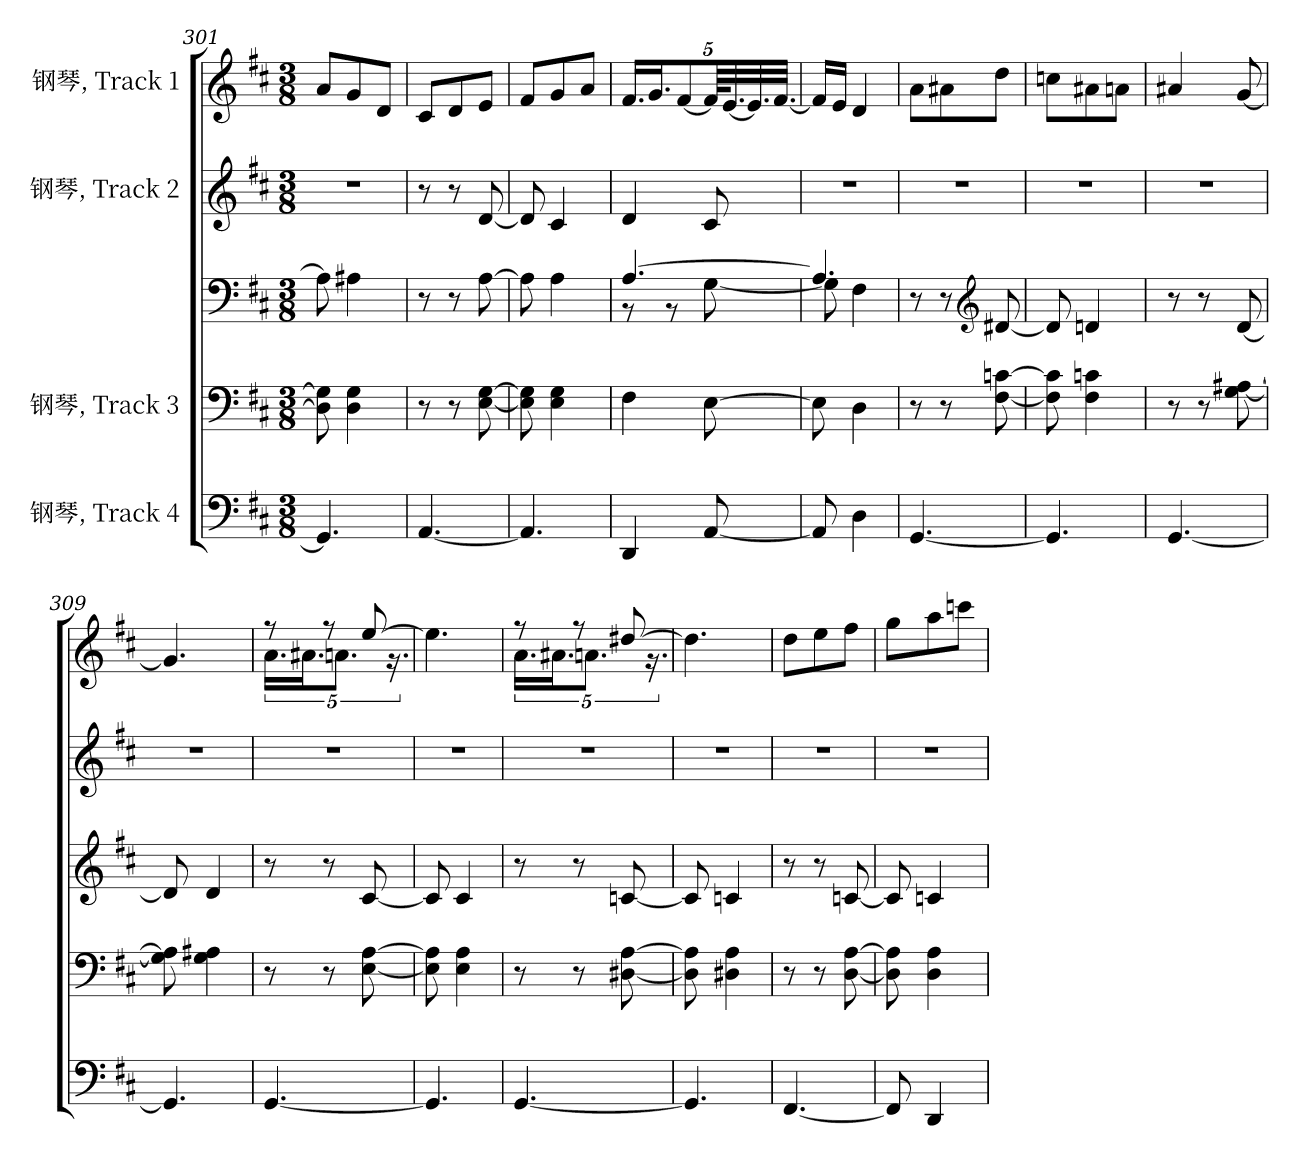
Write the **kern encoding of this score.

**kern	**kern	**kern	**kern	**kern
*part4	*part3	*part3	*part2	*part1
*staff5	*staff4	*staff3	*staff2	*staff1
*I"钢琴, Track 4	*I"钢琴, Track 3	*	*I"钢琴, Track 2	*I"钢琴, Track 1
*clefF4	*clefF4	*clefF4	*clefG2	*clefG2
*k[f#c#]	*k[f#c#]	*k[f#c#]	*k[f#c#]	*k[f#c#]
*M3/8	*M3/8	*M3/8	*M3/8	*M3/8
=301	=301	=301	=301	=301
4.GG/]	8D\] 8G\]	8A#\]	4.r	8a/L
.	4D\ 4G\	4A#X\	.	8g/
.	.	.	.	8d/J
!!LO:LB:g=z
=302	=302	=302	=302	=302
[4.AA/	8r	8r	8r	8c#/L
.	8r	8r	8r	8d/
.	[8E\ [8G\	[8A\	[8d/	8e/J
=303	=303	=303	=303	=303
4.AA/]	8E\] 8G\]	8A\]	8d/]	8f#/L
.	4E\ 4G\	4A\	4c#/	8g/
.	.	.	.	8a/J
=304	=304	=304	=304	=304
*	*	*^	*	*
*	*	*	*	*	*Xbrackettup
4DD/	4F#\	[4.A/	8r	4d/	20.f#/LL
.	.	.	.	.	20.g/J
.	.	.	8r	.	.
.	.	.	.	.	[10f#/
[8AA/	[8E\	.	[8G\	8c#/	80f#/KLL]
.	.	.	.	.	[40.e/
.	.	.	.	.	40.e/]
.	.	.	.	.	[40.f#/JJJ
=305	=305	=305	=305	=305	=305
8AA/]	8E\]	4.A/]	8G\]	4.r	16f#/LL]
.	.	.	.	.	16e/JJ
4D\	4D\	.	4F#\	.	4d/
*	*	*v	*v	*	*
=306	=306	=306	=306	=306
[4.GG/	8r	8r	4.r	8a\L
.	8r	8r	.	8a#X\
*	*	*clefG2	*	*
.	[8F#\ [8cn\	[8d#X/	.	8dd\J
=307	=307	=307	=307	=307
4.GG/]	8F#\] 8c\]	8d#/]	4.r	8ccn\L
.	4F#\ 4cn\	4dn/	.	8a#X\
.	.	.	.	8an\J
!!LO:PB:g=z
=308	=308	=308	=308	=308
[4.GG/	8r	8r	4.r	4a#X/
.	8r	8r	.	.
.	[8G\ [8A#X\	[8d/	.	[8g/
=309	=309	=309	=309	=309
4.GG/]	8G\] 8A#\]	8d/]	4.r	4.g/]
.	4G\ 4A#X\	4d/	.	.
=310	=310	=310	=310	=310
*	*	*	*	*^
*	*	*	*	*	*brackettup
[4.GG/	8r	8r	4.r	8r	20.a\LL
.	.	.	.	.	20.a#X\J
.	8r	8r	.	8r	.
.	.	.	.	.	10.an\J
.	[8E\ [8A\	[8c#/	.	[8ee/	.
.	.	.	.	.	20.r
*	*	*	*	*v	*v
=311	=311	=311	=311	=311
4.GG/]	8E\] 8A\]	8c#/]	4.r	4.ee\]
.	4E\ 4A\	4c#/	.	.
=312	=312	=312	=312	=312
*	*	*	*	*^
[4.GG/	8r	8r	4.r	8r	20.a\LL
.	.	.	.	.	20.a#X\J
.	8r	8r	.	8r	.
.	.	.	.	.	10.an\J
.	[8D#X\ [8A\	[8cn/	.	[8dd#X/	.
.	.	.	.	.	20.r
*	*	*	*	*v	*v
=313	=313	=313	=313	=313
4.GG/]	8D#\] 8A\]	8c/]	4.r	4.dd#\]
.	4D#X\ 4A\	4cn/	.	.
!!LO:LB:g=z
=314	=314	=314	=314	=314
[4.FF#/	8r	8r	4.r	8dd\L
.	8r	8r	.	8ee\
.	[8D\ [8A\	[8cn/	.	8ff#\J
=315	=315	=315	=315	=315
8FF#/]	8D\] 8A\]	8c/]	4.r	8gg\L
4DD/	4D\ 4A\	4cn/	.	8aa\
.	.	.	.	8cccn\J
=	=	=	=	=
*-	*-	*-	*-	*-
